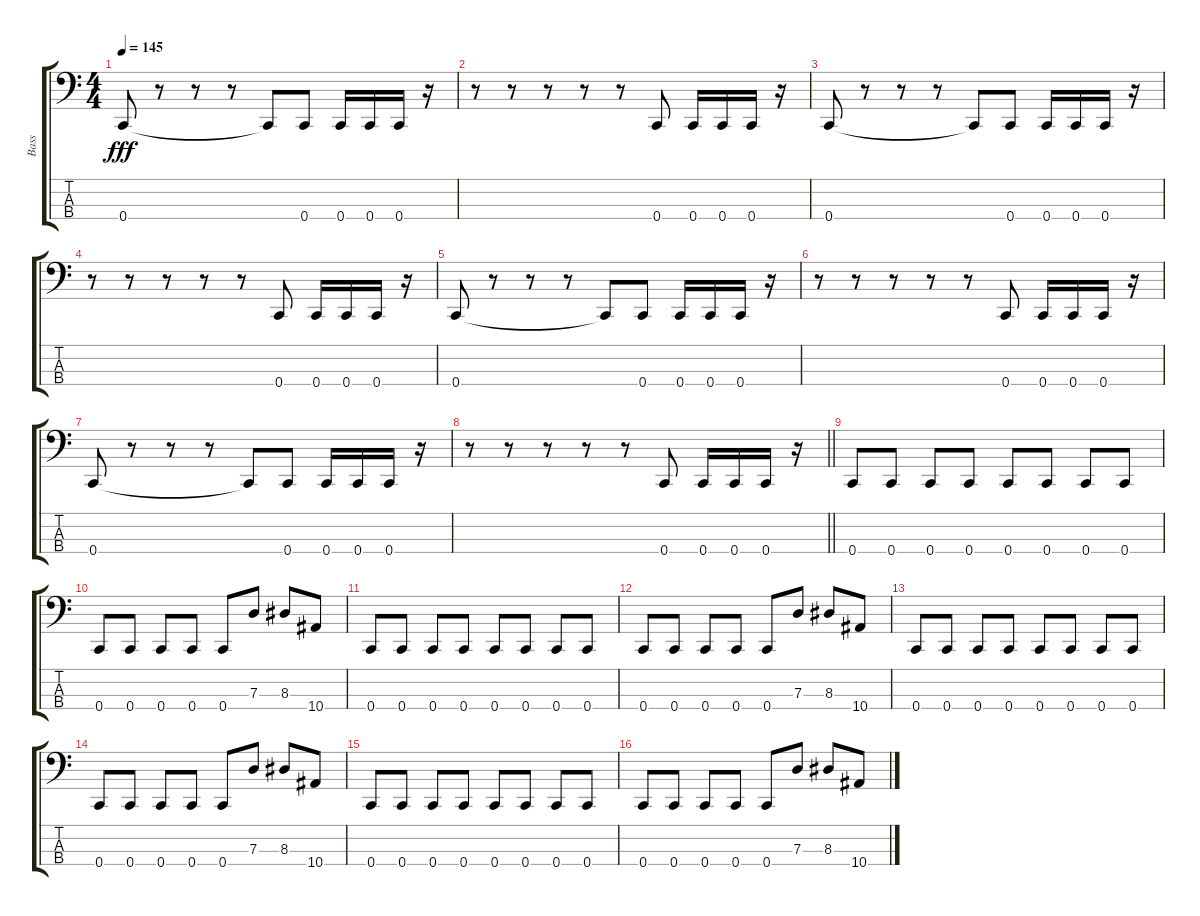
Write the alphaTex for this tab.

\track ("Bass" "Bass") {instrument electricbasspick}
\staff {score tabs}
\tuning (F2 C2 G1 C1) {hide}
\ts (4 4)
\section ("" "")
\tempo 145
\clef f4
\ks c
0.4.8{dy fff} r.8 r.8 r.8 0.4{t}.8 0.4.8 0.4.16 0.4.16 0.4.16 r.16 |
r.8 r.8 r.8 r.8 r.8 0.4.8 0.4.16 0.4.16 0.4.16 r.16 |
0.4.8 r.8 r.8 r.8 0.4{t}.8 0.4.8 0.4.16 0.4.16 0.4.16 r.16 |
r.8 r.8 r.8 r.8 r.8 0.4.8 0.4.16 0.4.16 0.4.16 r.16 |
0.4.8 r.8 r.8 r.8 0.4{t}.8 0.4.8 0.4.16 0.4.16 0.4.16 r.16 |
r.8 r.8 r.8 r.8 r.8 0.4.8 0.4.16 0.4.16 0.4.16 r.16 |
0.4.8 r.8 r.8 r.8 0.4{t}.8 0.4.8 0.4.16 0.4.16 0.4.16 r.16 |
\barLineRight lightlight
r.8 r.8 r.8 r.8 r.8 0.4.8 0.4.16 0.4.16 0.4.16 r.16 |
\section ("" "")
0.4.8 0.4.8 0.4.8 0.4.8 0.4.8 0.4.8 0.4.8 0.4.8 |
0.4.8 0.4.8 0.4.8 0.4.8 0.4.8 7.3.8 8.3.8 10.4.8 |
0.4.8 0.4.8 0.4.8 0.4.8 0.4.8 0.4.8 0.4.8 0.4.8 |
0.4.8 0.4.8 0.4.8 0.4.8 0.4.8 7.3.8 8.3.8 10.4.8 |
0.4.8 0.4.8 0.4.8 0.4.8 0.4.8 0.4.8 0.4.8 0.4.8 |
0.4.8 0.4.8 0.4.8 0.4.8 0.4.8 7.3.8 8.3.8 10.4.8 |
0.4.8 0.4.8 0.4.8 0.4.8 0.4.8 0.4.8 0.4.8 0.4.8 |
0.4.8 0.4.8 0.4.8 0.4.8 0.4.8 7.3.8 8.3.8 10.4.8
